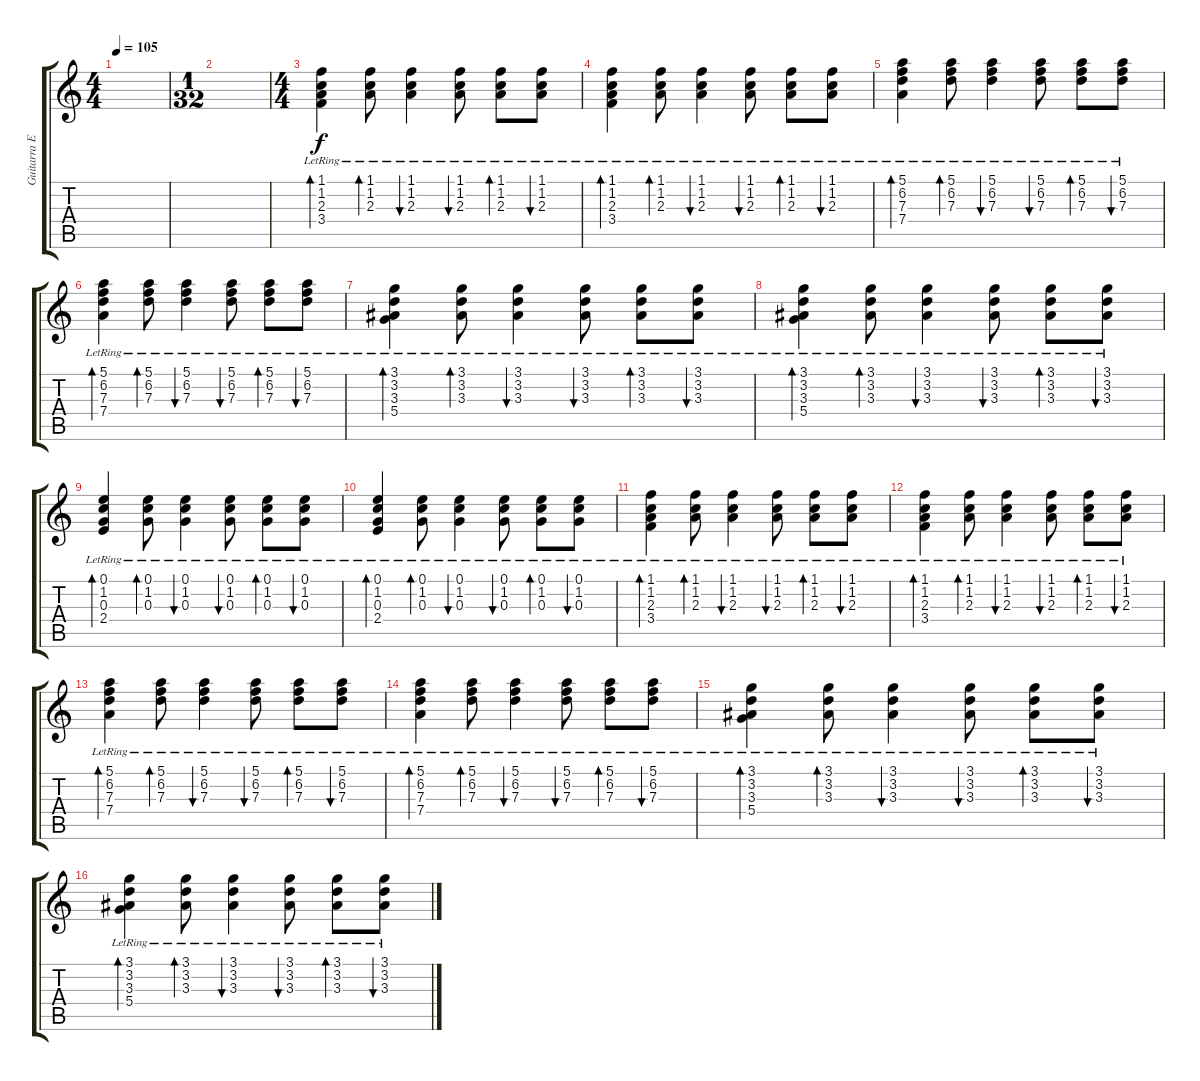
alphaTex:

\track ("Guitarra Eléctrica 2" "Guitarra E") {instrument acousticguitarsteel}
\staff {score tabs}
\tuning (E4 B3 G3 D3 A2 E2) {hide}
\ts (4 4)
\tempo 105
\clef g2
\ks c
|
\ts (1 32)
|
\ts (4 4)
(1.1{lr} 1.2{lr} 2.3{lr} 3.4{lr}).4{bd 60} (1.1{lr} 1.2{lr} 2.3{lr}).8{bd 60} (1.1{lr} 1.2{lr} 2.3{lr}).4{bu 60} (1.1{lr} 1.2{lr} 2.3{lr}).8{bu 60} (1.1{lr} 1.2{lr} 2.3{lr}).8{bd 60} (1.1{lr} 1.2{lr} 2.3{lr}).8{bu 60} |
(1.1{lr} 1.2{lr} 2.3{lr} 3.4{lr}).4{bd 60} (1.1{lr} 1.2{lr} 2.3{lr}).8{bd 60} (1.1{lr} 1.2{lr} 2.3{lr}).4{bu 60} (1.1{lr} 1.2{lr} 2.3{lr}).8{bu 60} (1.1{lr} 1.2{lr} 2.3{lr}).8{bd 60} (1.1{lr} 1.2{lr} 2.3{lr}).8{bu 60} |
(5.1{lr} 6.2{lr} 7.3{lr} 7.4{lr}).4{bd 60} (5.1{lr} 6.2{lr} 7.3{lr}).8{bd 60} (5.1{lr} 6.2{lr} 7.3{lr}).4{bu 60} (5.1{lr} 6.2{lr} 7.3{lr}).8{bu 60} (5.1{lr} 6.2{lr} 7.3{lr}).8{bd 60} (5.1{lr} 6.2{lr} 7.3{lr}).8{bu 60} |
(5.1{lr} 6.2{lr} 7.3{lr} 7.4{lr}).4{bd 60} (5.1{lr} 6.2{lr} 7.3{lr}).8{bd 60} (5.1{lr} 6.2{lr} 7.3{lr}).4{bu 60} (5.1{lr} 6.2{lr} 7.3{lr}).8{bu 60} (5.1{lr} 6.2{lr} 7.3{lr}).8{bd 60} (5.1{lr} 6.2{lr} 7.3{lr}).8{bu 60} |
(3.1{lr} 3.2{lr} 3.3{lr} 5.4{lr}).4{bd 60} (3.1{lr} 3.2{lr} 3.3{lr}).8{bd 60} (3.1{lr} 3.2{lr} 3.3{lr}).4{bu 60} (3.1{lr} 3.2{lr} 3.3{lr}).8{bu 60} (3.1{lr} 3.2{lr} 3.3{lr}).8{bd 60} (3.1{lr} 3.2{lr} 3.3{lr}).8{bu 60} |
(3.1{lr} 3.2{lr} 3.3{lr} 5.4{lr}).4{bd 60} (3.1{lr} 3.2{lr} 3.3{lr}).8{bd 60} (3.1{lr} 3.2{lr} 3.3{lr}).4{bu 60} (3.1{lr} 3.2{lr} 3.3{lr}).8{bu 60} (3.1{lr} 3.2{lr} 3.3{lr}).8{bd 60} (3.1{lr} 3.2{lr} 3.3{lr}).8{bu 60} |
(0.1{lr} 1.2{lr} 0.3{lr} 2.4{lr}).4{bd 60} (0.1{lr} 1.2{lr} 0.3{lr}).8{bd 60} (0.1{lr} 1.2{lr} 0.3{lr}).4{bu 60} (0.1{lr} 1.2{lr} 0.3{lr}).8{bu 60} (0.1{lr} 1.2{lr} 0.3{lr}).8{bd 60} (0.1{lr} 1.2{lr} 0.3{lr}).8{bu 60} |
(0.1{lr} 1.2{lr} 0.3{lr} 2.4{lr}).4{bd 60} (0.1{lr} 1.2{lr} 0.3{lr}).8{bd 60} (0.1{lr} 1.2{lr} 0.3{lr}).4{bu 60} (0.1{lr} 1.2{lr} 0.3{lr}).8{bu 60} (0.1{lr} 1.2{lr} 0.3{lr}).8{bd 60} (0.1{lr} 1.2{lr} 0.3{lr}).8{bu 60} |
(1.1{lr} 1.2{lr} 2.3{lr} 3.4{lr}).4{bd 60} (1.1{lr} 1.2{lr} 2.3{lr}).8{bd 60} (1.1{lr} 1.2{lr} 2.3{lr}).4{bu 60} (1.1{lr} 1.2{lr} 2.3{lr}).8{bu 60} (1.1{lr} 1.2{lr} 2.3{lr}).8{bd 60} (1.1{lr} 1.2{lr} 2.3{lr}).8{bu 60} |
(1.1{lr} 1.2{lr} 2.3{lr} 3.4{lr}).4{bd 60} (1.1{lr} 1.2{lr} 2.3{lr}).8{bd 60} (1.1{lr} 1.2{lr} 2.3{lr}).4{bu 60} (1.1{lr} 1.2{lr} 2.3{lr}).8{bu 60} (1.1{lr} 1.2{lr} 2.3{lr}).8{bd 60} (1.1{lr} 1.2{lr} 2.3{lr}).8{bu 60} |
(5.1{lr} 6.2{lr} 7.3{lr} 7.4{lr}).4{bd 60} (5.1{lr} 6.2{lr} 7.3{lr}).8{bd 60} (5.1{lr} 6.2{lr} 7.3{lr}).4{bu 60} (5.1{lr} 6.2{lr} 7.3{lr}).8{bu 60} (5.1{lr} 6.2{lr} 7.3{lr}).8{bd 60} (5.1{lr} 6.2{lr} 7.3{lr}).8{bu 60} |
(5.1{lr} 6.2{lr} 7.3{lr} 7.4{lr}).4{bd 60} (5.1{lr} 6.2{lr} 7.3{lr}).8{bd 60} (5.1{lr} 6.2{lr} 7.3{lr}).4{bu 60} (5.1{lr} 6.2{lr} 7.3{lr}).8{bu 60} (5.1{lr} 6.2{lr} 7.3{lr}).8{bd 60} (5.1{lr} 6.2{lr} 7.3{lr}).8{bu 60} |
(3.1{lr} 3.2{lr} 3.3{lr} 5.4{lr}).4{bd 60} (3.1{lr} 3.2{lr} 3.3{lr}).8{bd 60} (3.1{lr} 3.2{lr} 3.3{lr}).4{bu 60} (3.1{lr} 3.2{lr} 3.3{lr}).8{bu 60} (3.1{lr} 3.2{lr} 3.3{lr}).8{bd 60} (3.1{lr} 3.2{lr} 3.3{lr}).8{bu 60} |
(3.1{lr} 3.2{lr} 3.3{lr} 5.4{lr}).4{bd 60} (3.1{lr} 3.2{lr} 3.3{lr}).8{bd 60} (3.1{lr} 3.2{lr} 3.3{lr}).4{bu 60} (3.1{lr} 3.2{lr} 3.3{lr}).8{bu 60} (3.1{lr} 3.2{lr} 3.3{lr}).8{bd 60} (3.1{lr} 3.2{lr} 3.3{lr}).8{bu 60}
